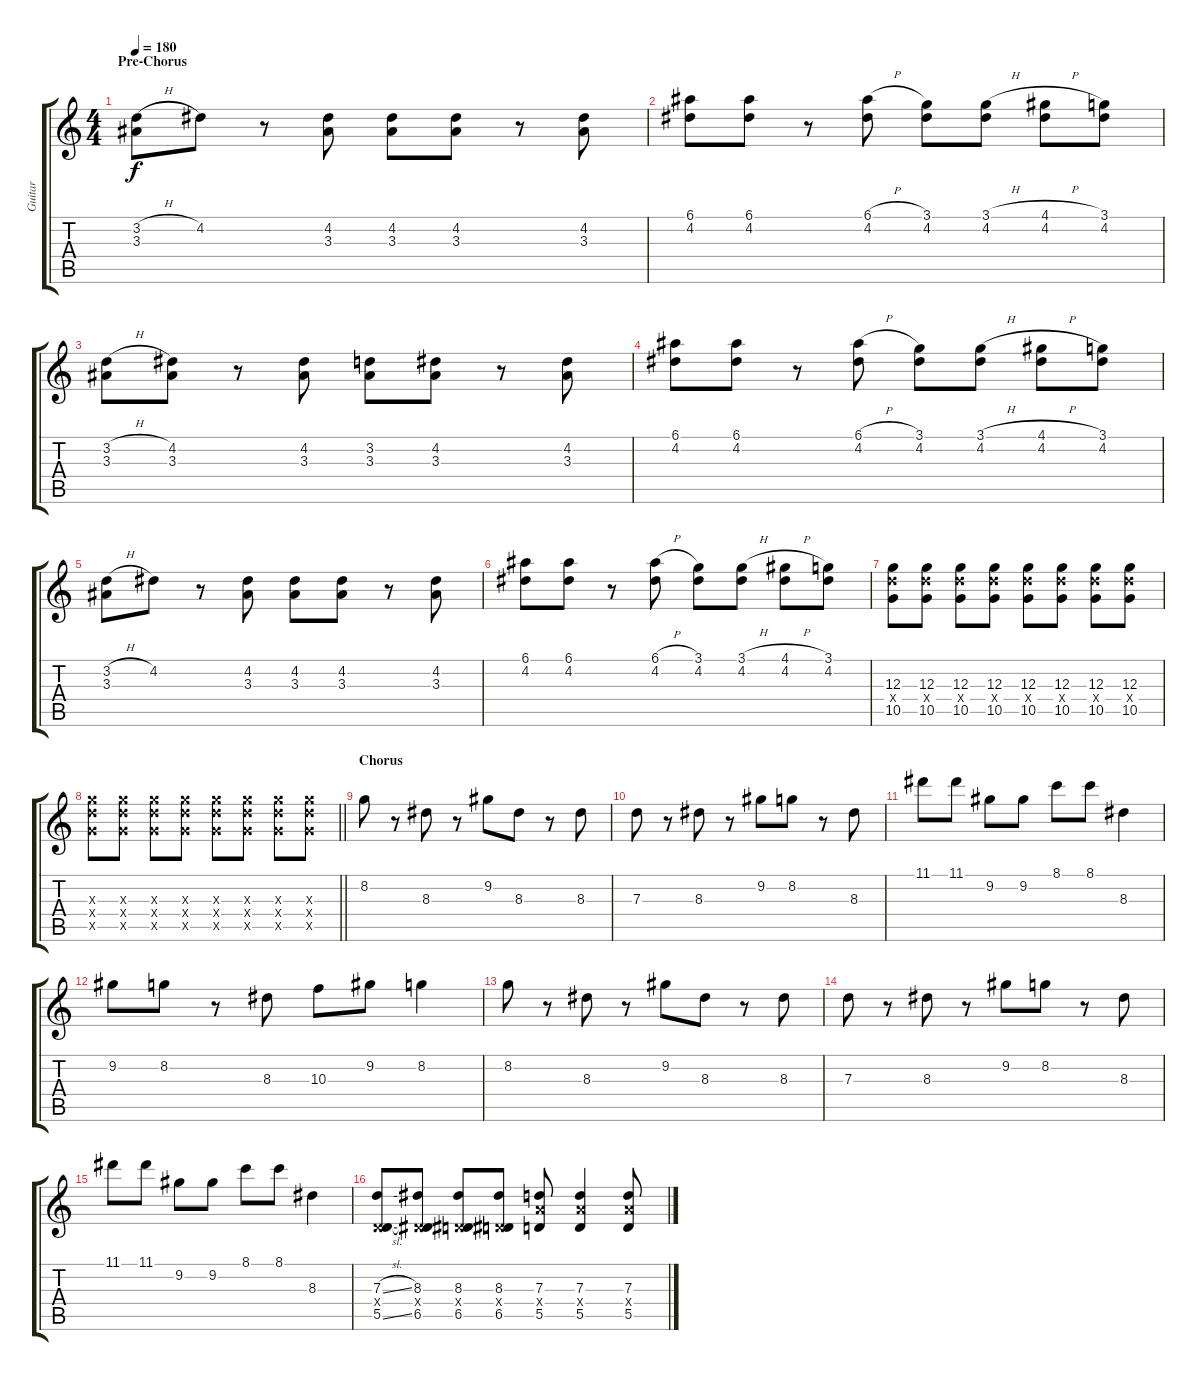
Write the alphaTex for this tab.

\track ("Guitar" "Guitar") {instrument distortionguitar}
\staff {score tabs}
\tuning (E4 B3 G3 D3 A2 D2) {hide}
\ts (4 4)
\section ("" "Pre-Chorus")
\tempo 180
\clef g2
\ks c
(3.2{h} 3.3).8{dy f volume 10 balance 2} 4.2.8 r.8 (4.2 3.3).8 (4.2 3.3).8 (4.2 3.3).8 r.8 (4.2 3.3).8 |
(6.1 4.2).8 (6.1 4.2).8 r.8 (6.1{h} 4.2).8 (3.1 4.2).8 (3.1{h} 4.2).8 (4.1{h} 4.2).8 (3.1 4.2).8 |
(3.2{h} 3.3).8 (4.2 3.3).8 r.8 (4.2 3.3).8 (3.2 3.3).8 (4.2 3.3).8 r.8 (4.2 3.3).8 |
(6.1 4.2).8 (6.1 4.2).8 r.8 (6.1{h} 4.2).8 (3.1 4.2).8 (3.1{h} 4.2).8 (4.1{h} 4.2).8 (3.1 4.2).8 |
(3.2{h} 3.3).8 4.2.8 r.8 (4.2 3.3).8 (4.2 3.3).8 (4.2 3.3).8 r.8 (4.2 3.3).8 |
(6.1 4.2).8 (6.1 4.2).8 r.8 (6.1{h} 4.2).8 (3.1 4.2).8 (3.1{h} 4.2).8 (4.1{h} 4.2).8 (3.1 4.2).8 |
(12.3 12.4{x} 10.5).8{volume 11 balance 8} (12.3 12.4{x} 10.5).8 (12.3 12.4{x} 10.5).8 (12.3 12.4{x} 10.5).8 (12.3 12.4{x} 10.5).8 (12.3 12.4{x} 10.5).8 (12.3 12.4{x} 10.5).8 (12.3 12.4{x} 10.5).8 |
\barLineRight lightlight
(12.3{x} 12.4{x} 10.5{x}).8 (12.3{x} 12.4{x} 10.5{x}).8 (12.3{x} 12.4{x} 10.5{x}).8 (12.3{x} 12.4{x} 10.5{x}).8 (12.3{x} 12.4{x} 10.5{x}).8 (12.3{x} 12.4{x} 10.5{x}).8 (12.3{x} 12.4{x} 10.5{x}).8 (12.3{x} 12.4{x} 10.5{x}).8 |
\section ("" "Chorus")
8.2.8{volume 9 balance 10} r.8 8.3.8 r.8 9.2.8 8.3.8 r.8 8.3.8 |
7.3.8 r.8 8.3.8 r.8 9.2.8 8.2.8 r.8 8.3.8 |
11.1.8 11.1.8 9.2.8 9.2.8 8.1.8 8.1.8 8.3.4 |
9.2.8 8.2.8 r.8 8.3.8 10.3.8 9.2.8 8.2.4 |
8.2.8 r.8 8.3.8 r.8 9.2.8 8.3.8 r.8 8.3.8 |
7.3.8 r.8 8.3.8 r.8 9.2.8 8.2.8 r.8 8.3.8 |
11.1.8 11.1.8 9.2.8 9.2.8 8.1.8 8.1.8 8.3.4 |
(7.3{sl} 0.4{x} 5.5{sl}).8 (8.3 0.4{x} 6.5).8 (8.3 0.4{x} 6.5).8 (8.3 0.4{x} 6.5).8 (7.3 7.4{x} 5.5).8 (7.3 7.4{x} 5.5).4 (7.3 7.4{x} 5.5).8
